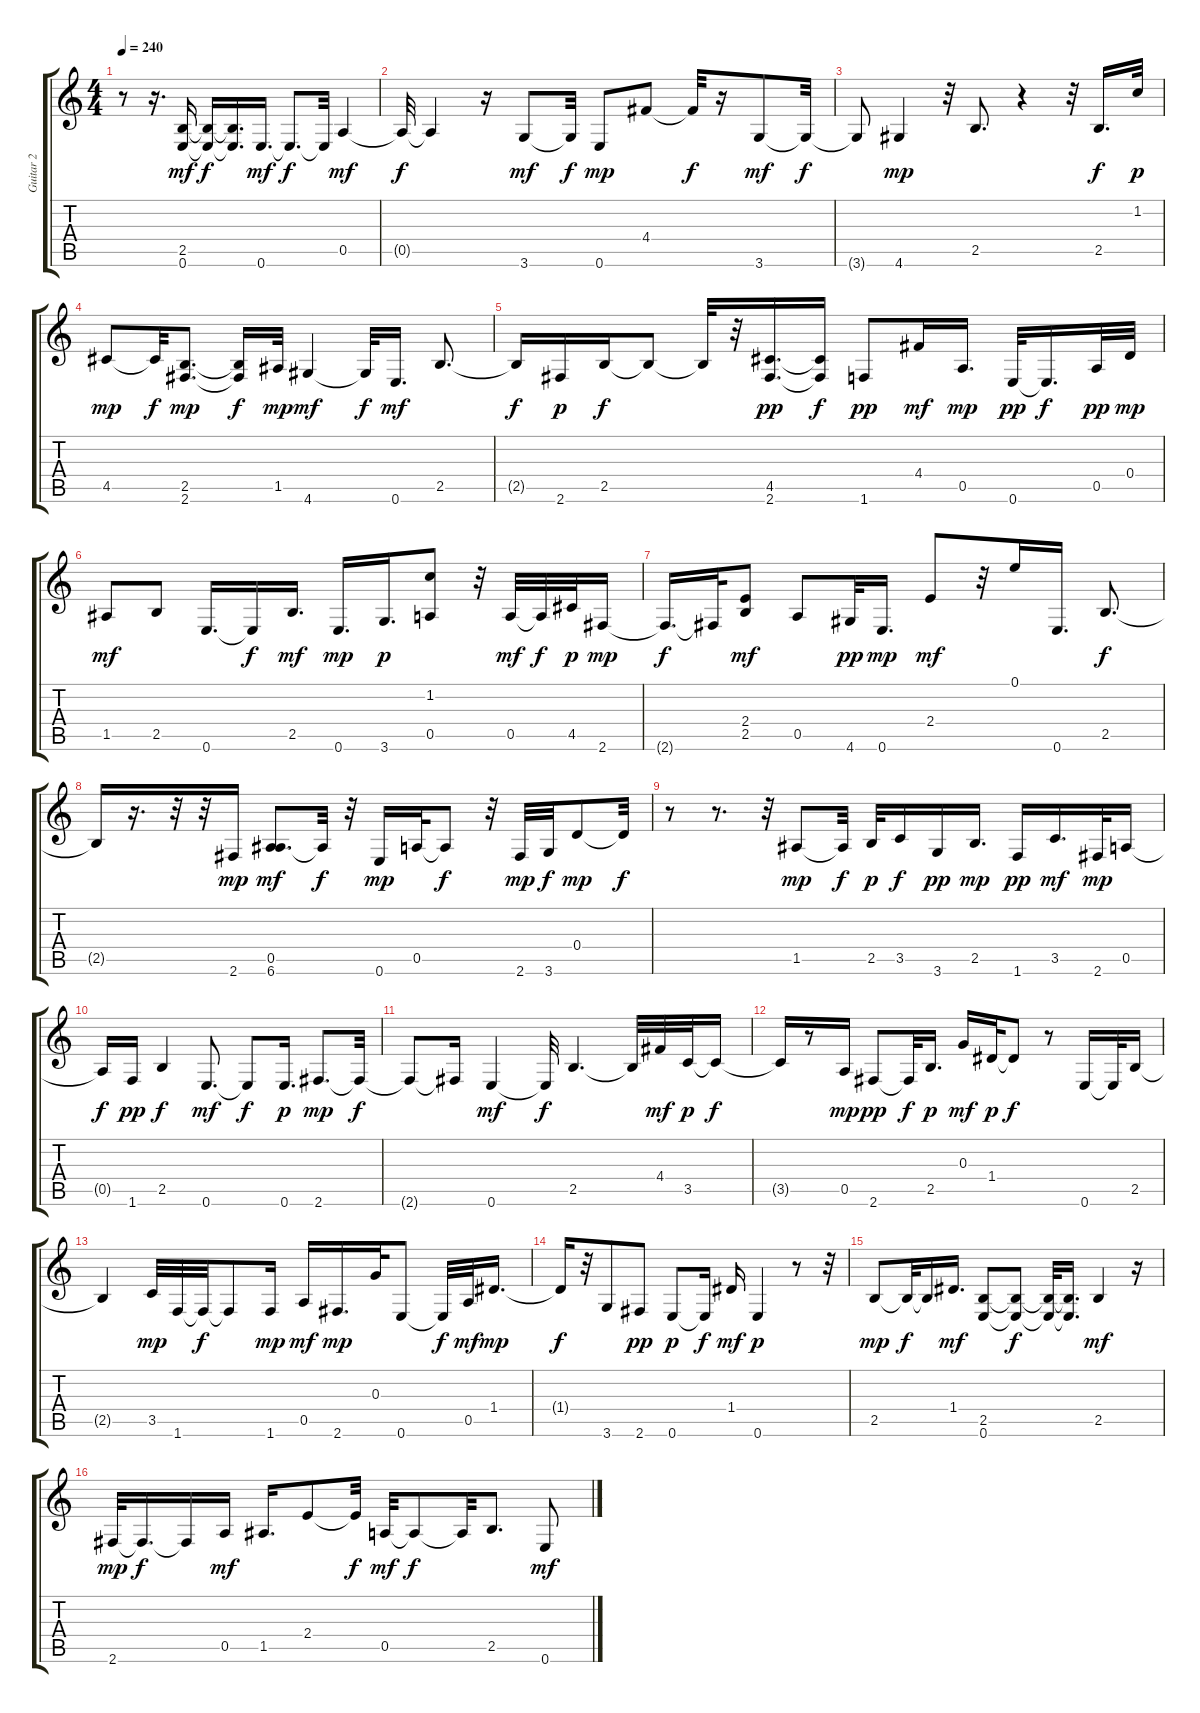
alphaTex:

\track ("Guitar 2" "Guitar 2") {instrument acousticguitarsteel}
\staff {score tabs}
\tuning (E4 B3 G3 D3 A2 E2) {hide}
\ts (4 4)
\tempo 240
\clef g2
\ks c
r.8{dy f} r.16{d} (2.5 0.6).16{dy mf} (2.5{t} 0.6{t}).16{dy f} (2.5{t} 0.6{t}).16{d} 0.6.16{d dy mf} 0.6{t}.8{d dy f} 0.6{t}.32 0.5.4{dy mf} |
0.5{t}.32{dy f} 0.5{t}.4 r.16 3.6.8{dy mf} 3.6{t}.32{dy f} 0.6.8{dy mp} 4.4.8 4.4{t}.32{dy f} r.16 3.6.8{dy mf} 3.6{t}.32{dy f} |
3.6{t}.8 4.6.4{dy mp} r.32 2.5.8{d} r.4 r.32 2.5.16{d dy f} 1.2.32{dy p} |
4.5.8{dy mp} 4.5{t}.32{dy f} (2.5 2.6).8{d dy mp} (2.5{t} 2.6{t}).16{dy f} 1.5.32{dy mp} 4.6.4{dy mf} 4.6{t}.32{dy f} 0.6.16{d dy mf} 2.5.8{d} |
2.5{t}.16{dy f} 2.6.16{dy p} 2.5.16{dy f} 2.5{t}.8 2.5{t}.32 r.32 (4.5 2.6).16{d dy pp} (4.5{t} 2.6{t}).16{dy f} 1.6.8{dy pp} 4.4.16{dy mf} 0.5.16{d dy mp} 0.6.32{dy pp} 0.6{t}.16{d dy f} 0.5.32{dy pp} 0.4.32{dy mp} |
1.5.8{dy mf} 2.5.8 0.6.16{d} 0.6{t}.16{dy f} 2.5.16{d dy mf} 0.6.16{d dy mp} 3.6.16{d dy p} (1.2 0.5).8 r.32 0.5.32{dy mf} 0.5{t}.32{dy f} 4.5.32{dy p} 2.6.16{dy mp} |
2.6{t}.16{d dy f} 2.6{t}.32 (2.4 2.5).8{dy mf} 0.5.8 4.6.32{dy pp} 0.6.16{d dy mp} 2.4.8{dy mf} r.32 0.1.16 0.6.16{d} 2.5.8{d dy f} |
2.5{t}.16 r.16{d} r.32 r.32 2.6.16{dy mp} (0.5 6.6).8{d dy mf} 6.6{t}.32{dy f} r.32 0.6.16{dy mp} 0.5.32 0.5{t}.8{dy f} r.32 2.6.32{dy mp} 3.6.32{dy f} 0.4.8{dy mp} 0.4{t}.32{dy f} |
r.8 r.8{d} r.32 1.5.8{dy mp} 1.5{t}.32{dy f} 2.5.32{dy p} 3.5.16{dy f} 3.6.16{dy pp} 2.5.16{d dy mp} 1.6.16{dy pp} 3.5.16{d dy mf} 2.6.32{dy mp} 0.5.16 |
0.5{t}.16{dy f} 1.6.16{dy pp} 2.5.4{dy f} 0.6.8{d dy mf} 0.6{t}.8{dy f} 0.6.16{d dy p} 2.6.8{d dy mp} 2.6{t}.32{dy f} |
2.6{t}.8 2.6{t}.16 0.6.4{dy mf} 0.6{t}.32{dy f} 2.5.4{d} 2.5{t}.32 4.4.32{dy mf} 3.5.32{dy p} 3.5{t}.16{dy f} |
3.5{t}.16 r.8 0.5.16{dy mp} 2.6.8{dy pp} 2.6{t}.32{dy f} 2.5.16{d dy p} 0.3.16{dy mf} 1.4.32{dy p} 1.4{t}.8{dy f} r.8 0.6.16 0.6{t}.32 2.5.16 |
2.5{t}.4 3.5.32{dy mp} 1.6.32 1.6{t}.32{dy f} 1.6{t}.8 1.6.16{dy mp} 0.5.16{dy mf} 2.6.16{d dy mp} 0.3.32 0.6.8 0.6{t}.32{dy f} 0.5.32{dy mf} 1.4.16{d dy mp} |
1.4{t}.16{dy f} r.32 3.6.8 2.6.8{dy pp} 0.6.8{dy p} 0.6{t}.16{dy f} 1.4.16{dy mf} 0.6.4{dy p} r.8 r.32 |
2.5.8{dy mp} 2.5{t}.32{dy f} 2.5{t}.16 1.4.16{d dy mf} (2.5 0.6).8 (2.5{t} 0.6{t}).8{dy f} (2.5{t} 0.6{t}).32 (2.5{t} 0.6{t}).16{d} 2.5.4{dy mf} r.16 |
2.6.32{dy mp} 2.6{t}.16{d dy f} 2.6{t}.16 0.5.16{dy mf} 1.5.16{d} 2.4.8 2.4{t}.32{dy f} 0.5.32{dy mf} 0.5{t}.8{dy f} 0.5{t}.32 2.5.8{d} 0.6.8{dy mf}
